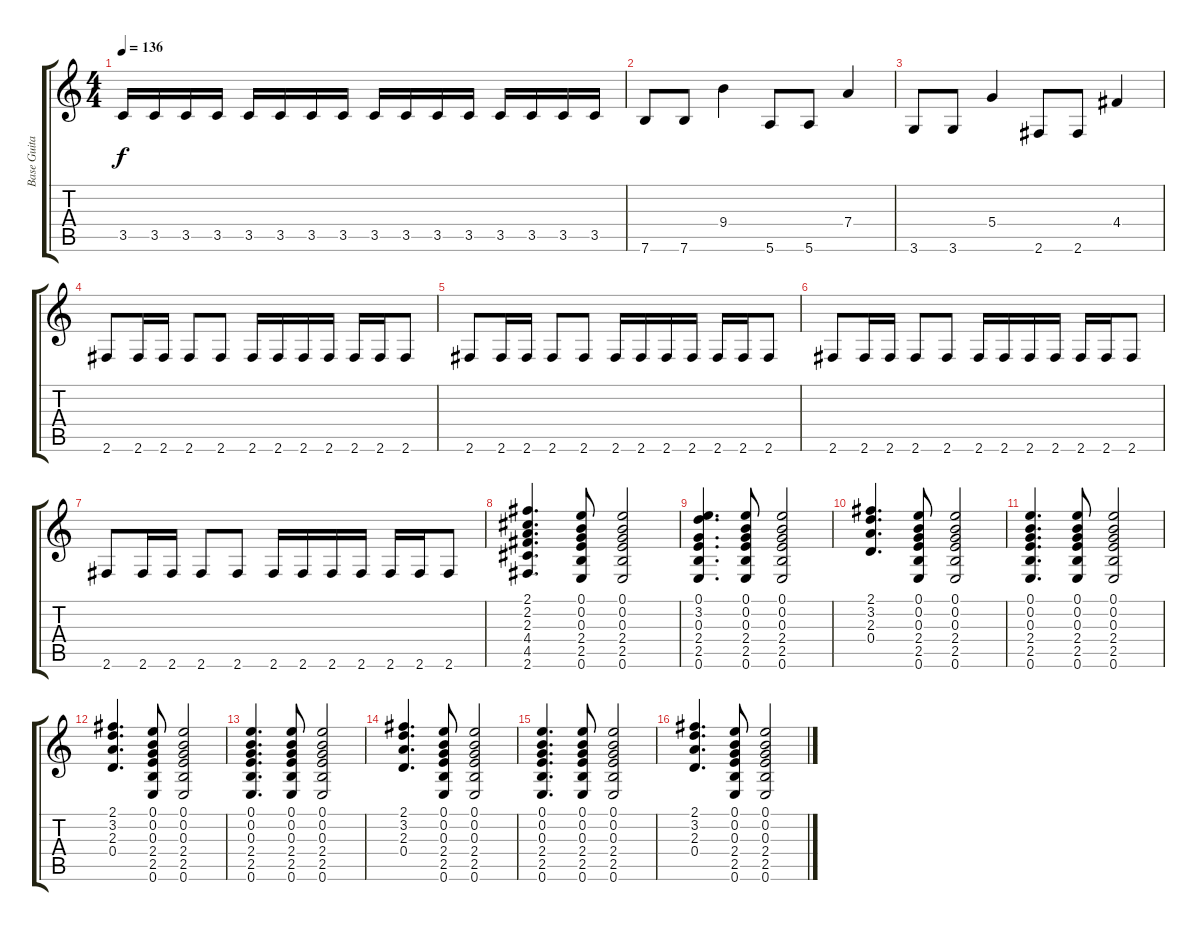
\track ("Base Guitar" "Base Guita") {instrument overdrivenguitar}
\staff {score tabs}
\tuning (E4 B3 G3 D3 A2 E2) {hide}
\ts (4 4)
\tempo 136
\clef g2
\ks c
3.5.16{dy f} 3.5.16 3.5.16 3.5.16 3.5.16 3.5.16 3.5.16 3.5.16 3.5.16 3.5.16 3.5.16 3.5.16 3.5.16 3.5.16 3.5.16 3.5.16 |
7.6.8 7.6.8 9.4.4 5.6.8 5.6.8 7.4.4 |
3.6.8 3.6.8 5.4.4 2.6.8 2.6.8 4.4.4 |
2.6.8 2.6.16 2.6.16 2.6.8 2.6.8 2.6.16 2.6.16 2.6.16 2.6.16 2.6.16 2.6.16 2.6.8 |
2.6.8 2.6.16 2.6.16 2.6.8 2.6.8 2.6.16 2.6.16 2.6.16 2.6.16 2.6.16 2.6.16 2.6.8 |
2.6.8 2.6.16 2.6.16 2.6.8 2.6.8 2.6.16 2.6.16 2.6.16 2.6.16 2.6.16 2.6.16 2.6.8 |
2.6.8 2.6.16 2.6.16 2.6.8 2.6.8 2.6.16 2.6.16 2.6.16 2.6.16 2.6.16 2.6.16 2.6.8 |
(2.1 2.2 2.3 4.4 4.5 2.6).4{d} (0.1 0.2 0.3 2.4 2.5 0.6).8 (0.1 0.2 0.3 2.4 2.5 0.6).2 |
(0.1 3.2 0.3 2.4 2.5 0.6).4{d} (0.1 0.2 0.3 2.4 2.5 0.6).8 (0.1 0.2 0.3 2.4 2.5 0.6).2 |
(2.1 3.2 2.3 0.4).4{d} (0.1 0.2 0.3 2.4 2.5 0.6).8 (0.1 0.2 0.3 2.4 2.5 0.6).2 |
(0.1 0.2 0.3 2.4 2.5 0.6).4{d} (0.1 0.2 0.3 2.4 2.5 0.6).8 (0.1 0.2 0.3 2.4 2.5 0.6).2 |
(2.1 3.2 2.3 0.4).4{d} (0.1 0.2 0.3 2.4 2.5 0.6).8 (0.1 0.2 0.3 2.4 2.5 0.6).2 |
(0.1 0.2 0.3 2.4 2.5 0.6).4{d} (0.1 0.2 0.3 2.4 2.5 0.6).8 (0.1 0.2 0.3 2.4 2.5 0.6).2 |
(2.1 3.2 2.3 0.4).4{d} (0.1 0.2 0.3 2.4 2.5 0.6).8 (0.1 0.2 0.3 2.4 2.5 0.6).2 |
(0.1 0.2 0.3 2.4 2.5 0.6).4{d} (0.1 0.2 0.3 2.4 2.5 0.6).8 (0.1 0.2 0.3 2.4 2.5 0.6).2 |
(2.1 3.2 2.3 0.4).4{d} (0.1 0.2 0.3 2.4 2.5 0.6).8 (0.1 0.2 0.3 2.4 2.5 0.6).2
